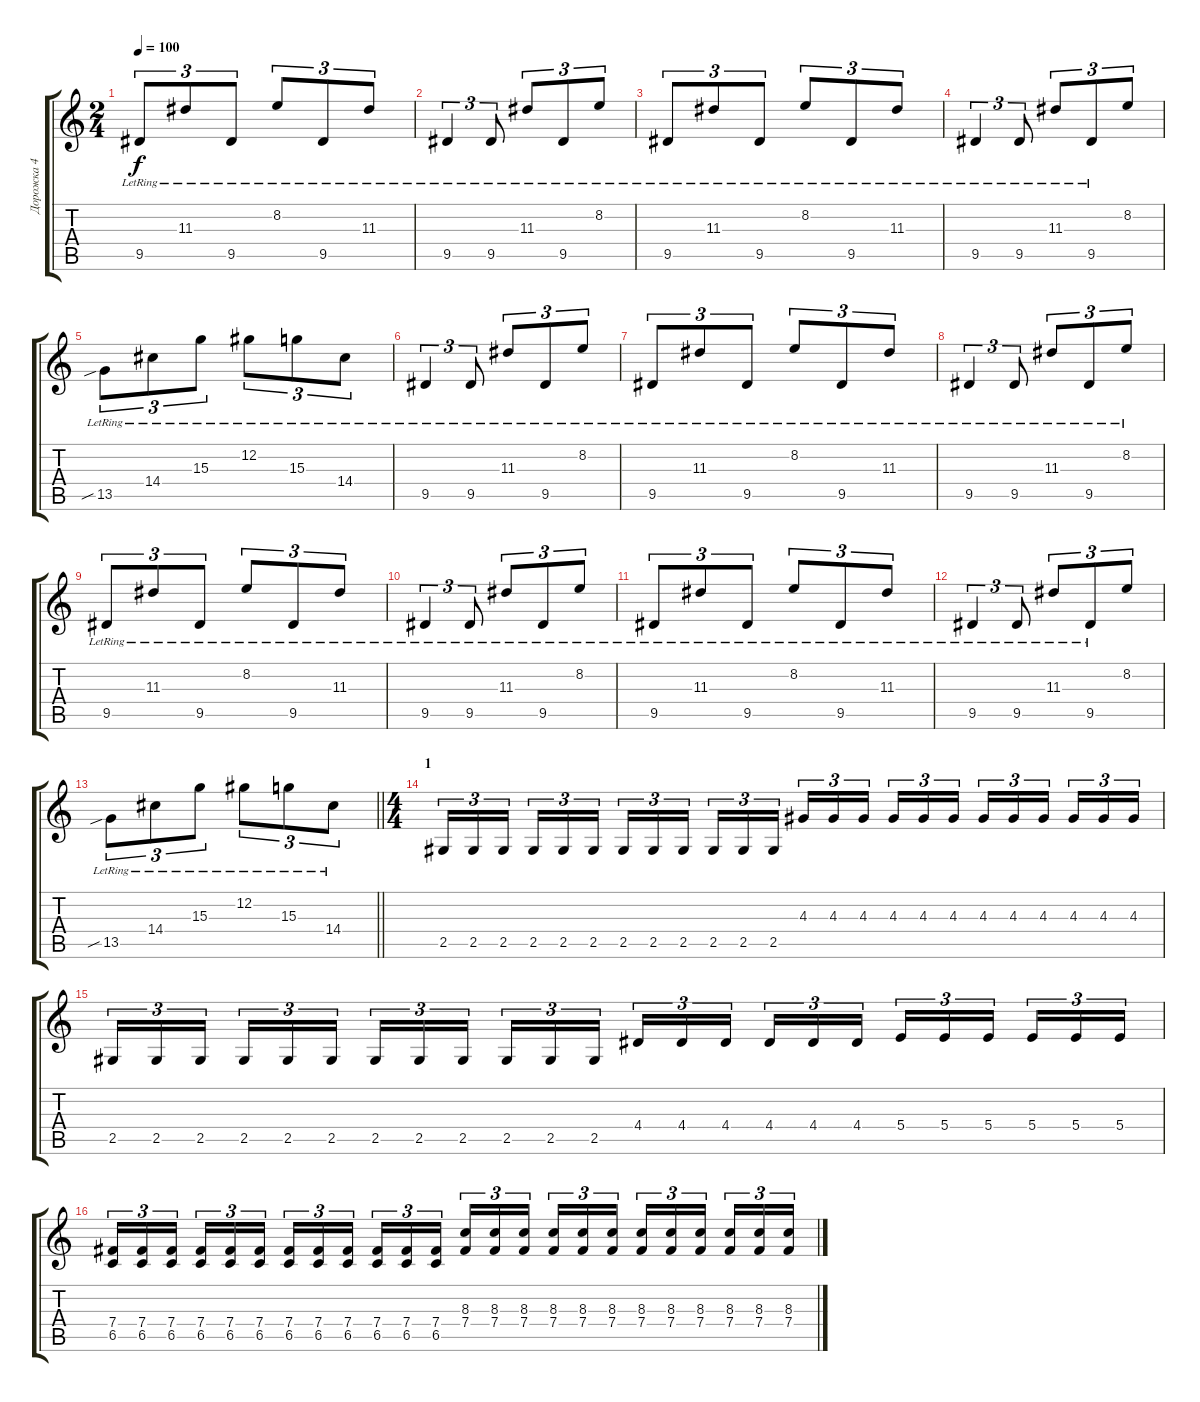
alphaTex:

\track ("Дорожка 4" "Дорожка 4") {instrument distortionguitar}
\staff {score tabs}
\tuning (Db4 Ab3 E3 B2 Gb2 Db2) {hide}
\ts (2 4)
\tempo 100
\clef g2
\ks c
9.5{lr}.8{tu (3 2) dy f} 11.3{lr}.8{tu (3 2)} 9.5{lr}.8{tu (3 2)} 8.2{lr}.8{tu (3 2)} 9.5{lr}.8{tu (3 2)} 11.3{lr}.8{tu (3 2)} |
9.5{lr}.4{tu (3 2)} 9.5{lr}.8{tu (3 2)} 11.3{lr}.8{tu (3 2)} 9.5{lr}.8{tu (3 2)} 8.2{lr}.8{tu (3 2)} |
9.5{lr}.8{tu (3 2)} 11.3{lr}.8{tu (3 2)} 9.5{lr}.8{tu (3 2)} 8.2{lr}.8{tu (3 2)} 9.5{lr}.8{tu (3 2)} 11.3{lr}.8{tu (3 2)} |
9.5{lr}.4{tu (3 2)} 9.5{lr}.8{tu (3 2)} 11.3{lr}.8{tu (3 2)} 9.5{lr}.8{tu (3 2)} 8.2.8{tu (3 2)} |
13.5{sib lr}.8{tu (3 2)} 14.4{lr}.8{tu (3 2)} 15.3{lr}.8{tu (3 2)} 12.2{lr}.8{tu (3 2)} 15.3{lr}.8{tu (3 2)} 14.4{lr}.8{tu (3 2)} |
9.5{lr}.4{tu (3 2)} 9.5{lr}.8{tu (3 2)} 11.3{lr}.8{tu (3 2)} 9.5{lr}.8{tu (3 2)} 8.2{lr}.8{tu (3 2)} |
9.5{lr}.8{tu (3 2)} 11.3{lr}.8{tu (3 2)} 9.5{lr}.8{tu (3 2)} 8.2{lr}.8{tu (3 2)} 9.5{lr}.8{tu (3 2)} 11.3{lr}.8{tu (3 2)} |
9.5{lr}.4{tu (3 2)} 9.5{lr}.8{tu (3 2)} 11.3{lr}.8{tu (3 2)} 9.5{lr}.8{tu (3 2)} 8.2{lr}.8{tu (3 2)} |
9.5{lr}.8{tu (3 2)} 11.3{lr}.8{tu (3 2)} 9.5{lr}.8{tu (3 2)} 8.2{lr}.8{tu (3 2)} 9.5{lr}.8{tu (3 2)} 11.3{lr}.8{tu (3 2)} |
9.5{lr}.4{tu (3 2)} 9.5{lr}.8{tu (3 2)} 11.3{lr}.8{tu (3 2)} 9.5{lr}.8{tu (3 2)} 8.2{lr}.8{tu (3 2)} |
9.5{lr}.8{tu (3 2)} 11.3{lr}.8{tu (3 2)} 9.5{lr}.8{tu (3 2)} 8.2{lr}.8{tu (3 2)} 9.5{lr}.8{tu (3 2)} 11.3{lr}.8{tu (3 2)} |
9.5{lr}.4{tu (3 2)} 9.5{lr}.8{tu (3 2)} 11.3{lr}.8{tu (3 2)} 9.5{lr}.8{tu (3 2)} 8.2.8{tu (3 2)} |
\barLineRight lightlight
13.5{sib lr}.8{tu (3 2)} 14.4{lr}.8{tu (3 2)} 15.3{lr}.8{tu (3 2)} 12.2{lr}.8{tu (3 2)} 15.3{lr}.8{tu (3 2)} 14.4{lr}.8{tu (3 2)} |
\ts (4 4)
\section ("" "1")
2.5.16{tu (3 2)} 2.5.16{tu (3 2)} 2.5.16{tu (3 2) beam splitsecondary} 2.5.16{tu (3 2)} 2.5.16{tu (3 2)} 2.5.16{tu (3 2)} 2.5.16{tu (3 2)} 2.5.16{tu (3 2)} 2.5.16{tu (3 2) beam splitsecondary} 2.5.16{tu (3 2)} 2.5.16{tu (3 2)} 2.5.16{tu (3 2)} 4.3.16{tu (3 2)} 4.3.16{tu (3 2)} 4.3.16{tu (3 2) beam splitsecondary} 4.3.16{tu (3 2)} 4.3.16{tu (3 2)} 4.3.16{tu (3 2)} 4.3.16{tu (3 2)} 4.3.16{tu (3 2)} 4.3.16{tu (3 2) beam splitsecondary} 4.3.16{tu (3 2)} 4.3.16{tu (3 2)} 4.3.16{tu (3 2)} |
2.5.16{tu (3 2)} 2.5.16{tu (3 2)} 2.5.16{tu (3 2) beam splitsecondary} 2.5.16{tu (3 2)} 2.5.16{tu (3 2)} 2.5.16{tu (3 2)} 2.5.16{tu (3 2)} 2.5.16{tu (3 2)} 2.5.16{tu (3 2) beam splitsecondary} 2.5.16{tu (3 2)} 2.5.16{tu (3 2)} 2.5.16{tu (3 2)} 4.4.16{tu (3 2)} 4.4.16{tu (3 2)} 4.4.16{tu (3 2) beam splitsecondary} 4.4.16{tu (3 2)} 4.4.16{tu (3 2)} 4.4.16{tu (3 2)} 5.4.16{tu (3 2)} 5.4.16{tu (3 2)} 5.4.16{tu (3 2) beam splitsecondary} 5.4.16{tu (3 2)} 5.4.16{tu (3 2)} 5.4.16{tu (3 2)} |
(7.4 6.5).16{tu (3 2)} (7.4 6.5).16{tu (3 2)} (7.4 6.5).16{tu (3 2) beam splitsecondary} (7.4 6.5).16{tu (3 2)} (7.4 6.5).16{tu (3 2)} (7.4 6.5).16{tu (3 2)} (7.4 6.5).16{tu (3 2)} (7.4 6.5).16{tu (3 2)} (7.4 6.5).16{tu (3 2) beam splitsecondary} (7.4 6.5).16{tu (3 2)} (7.4 6.5).16{tu (3 2)} (7.4 6.5).16{tu (3 2)} (8.3 7.4).16{tu (3 2)} (8.3 7.4).16{tu (3 2)} (8.3 7.4).16{tu (3 2) beam splitsecondary} (8.3 7.4).16{tu (3 2)} (8.3 7.4).16{tu (3 2)} (8.3 7.4).16{tu (3 2)} (8.3 7.4).16{tu (3 2)} (8.3 7.4).16{tu (3 2)} (8.3 7.4).16{tu (3 2) beam splitsecondary} (8.3 7.4).16{tu (3 2)} (8.3 7.4).16{tu (3 2)} (8.3 7.4).16{tu (3 2)}
